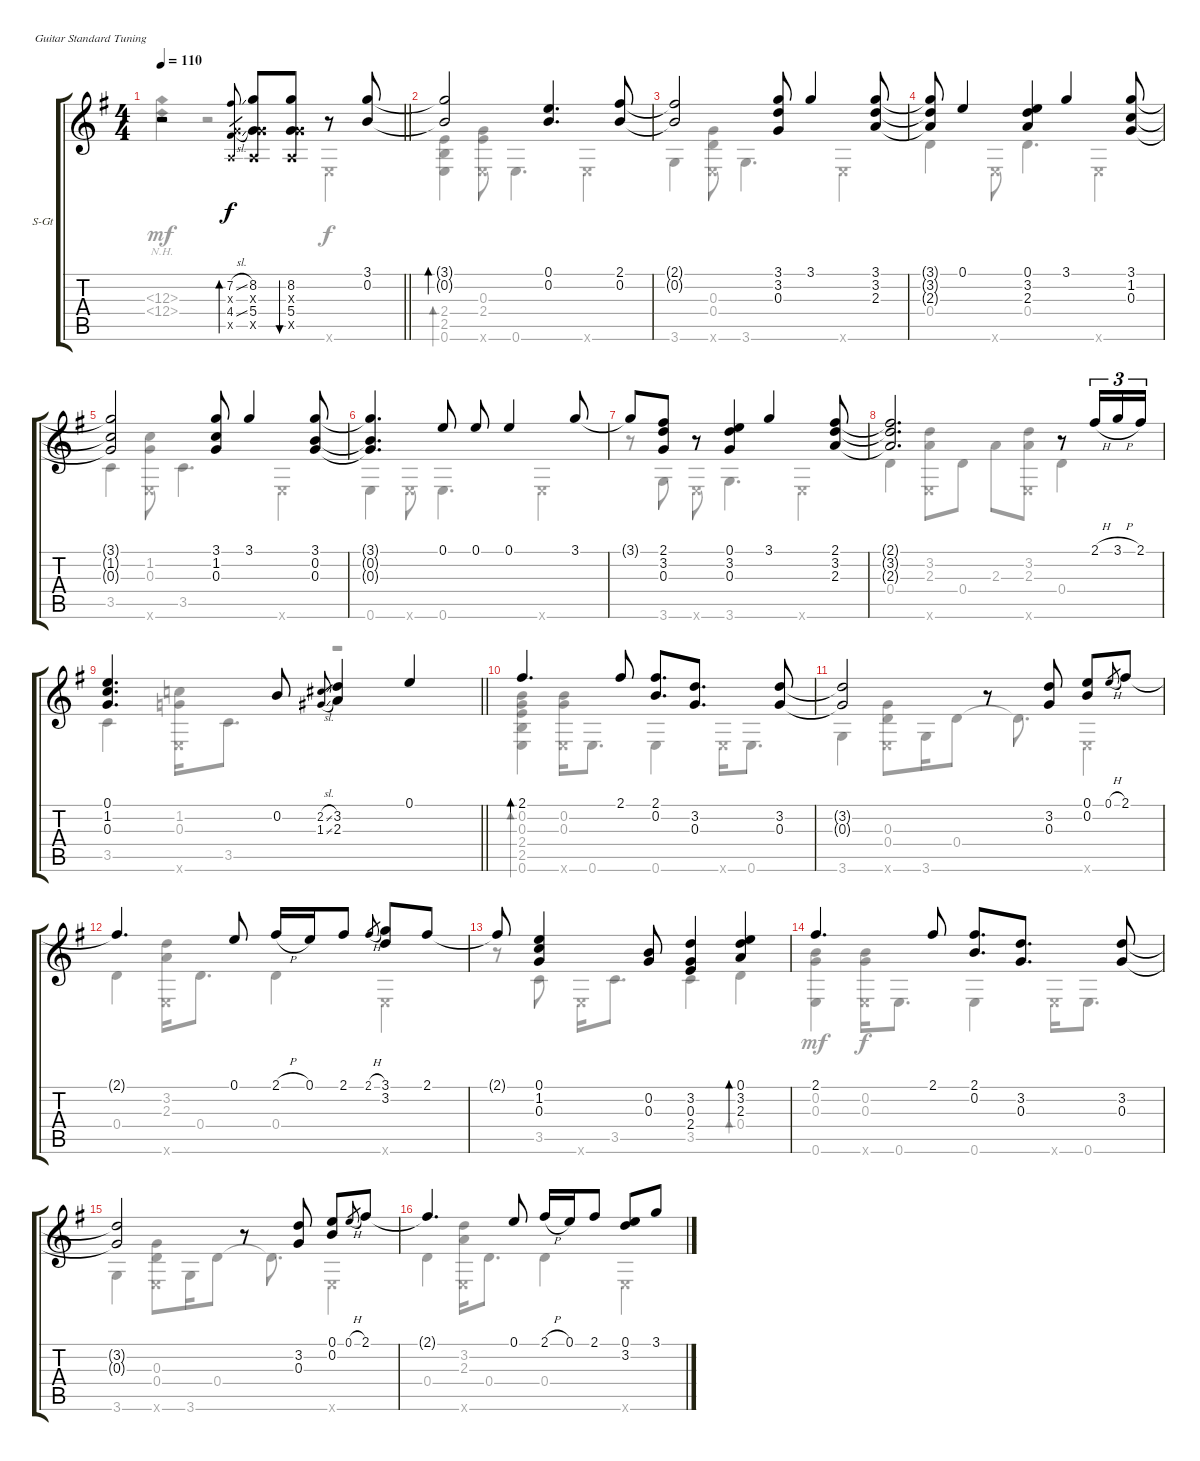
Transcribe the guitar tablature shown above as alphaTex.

\defaultSystemsLayout 4
\bracketExtendMode groupsimilarinstruments
\firstSystemTrackNameOrientation horizontal
\otherSystemsTrackNameOrientation horizontal
\track ("Steel Guitar" "S-Gt") {instrument acousticguitarsteel}
\staff {score tabs}
\tuning (E4 B3 G3 D3 A2 E2)
\voice
\ts (4 4)
\tempo 110
\clef g2
\scale
0.561429
\barLineRight lightlight
\ks g
r.2{dy mf} (7.2{sl} 4.4{sl} 0.3{x} 0.5{x}).8{bd 30 gr dy f} (8.2 5.4 0.3{x} 0.5{x}).8 (5.4 8.2 0.3{x} 0.5{x}).8{bu 30} r.8 (3.1 0.2).8 |
\scale
0.438746 (0.2{t} 3.1{t}).2{bd 30} (0.1 0.2).4{d} (2.1 0.2).8 |
\scale
0.552857 (0.2{t} 2.1{t}).2 (3.1 3.2 0.3).8 3.1.4 (3.1 2.3 3.2).8 |
\scale
0.447293 (3.1{t} 3.2{t} 2.3{t}).8 0.1.4 (0.1 2.3 3.2).4 3.1.4 (3.1 1.2 0.3).8 |
\scale
0.531429 (0.3{t} 1.2{t} 3.1{t}).2 (1.2 3.1 0.3).8 3.1.4 (3.1 0.3 0.2).8 |
\scale
0.468661 (3.1{t} 0.3{t} 0.2{t}).4{d} 0.1.8 0.1.8 0.1.4 3.1.8 |
\scale
0.504389 3.1{t}.8 (2.1 3.2 0.3).8 r.8 (0.1 3.2 0.3).4 3.1.4 (2.1 3.2 2.3).8 |
\scale
0.49608 (2.1{t} 3.2{t} 2.3{t}).2{d} r.8 2.1{h}.16{tu (3 2)} 3.1{h}.16{tu (3 2)} 2.1.16{tu (3 2)} |
\scale
0.541353
\barLineRight lightlight
(0.1 1.2 0.3).4{d} 0.2.8 (2.2{sl} 1.3{sl}).8{gr} (3.2 2.3).4 0.1.4 |
\scale
0.458689 2.1.4{d bd 0} 2.1.8 (2.1 0.2).8{d} (3.2 0.3).8{d} (3.2 0.3).8 |
\scale
0.534286 (3.2{t} 0.3{t}).2 r.8 (0.3 3.2).8 (0.1 0.2).8 0.1{h}.8{gr} 2.1.8 |
\scale
0.465812 2.1{t}.4{d} 0.1.8 2.1{h}.16 0.1.16 2.1.8 2.1{h}.8{gr} (3.1 3.2).8 2.1.8 |
\scale
0.521429 2.1{t}.8 (0.1 1.2 0.3).4 (0.2 0.3).8 (3.2 0.3 2.4).4 (0.1 3.2 2.3).4{bd 30} |
\scale
0.478632 2.1.4{d} 2.1.8 (2.1 0.2).8{d} (3.2 0.3).8{d} (3.2 0.3).8 |
\scale
0.531429 (3.2{t} 0.3{t}).2 r.8 (0.3 3.2).8 (0.1 0.2).8 0.1{h}.8{gr} 2.1.8 |
\scale
0.468661 2.1{t}.4{d} 0.1.8 2.1{h}.16 0.1.16 2.1.8 (0.1 3.2).8 3.1.8
\voice
\clef g2
\ottava regular
\simile none
\scale
0.561429
\barLineRight lightlight
\ks g
(12.4{nh} 12.3{nh}).4{dy mf} r.2 0.6{x}.4{dy f} |
\scale
0.438746 (0.6 2.5 2.4).4{bd 30} (0.6{x} 0.3 2.4).8 0.6.4{d} 0.6{x}.4 |
\scale
0.552857 3.6.4 (0.6{x} 0.4 0.3).8 3.6.4{d} 0.6{x}.4 |
\scale
0.447293 0.4.4 0.6{x}.8 0.4.4{d} 0.6{x}.4 |
\scale
0.531429 3.5.4 (0.6{x} 0.3 1.2).8 3.5.4{d} 0.6{x}.4 |
\scale
0.468661 0.6.4 0.6{x}.8 0.6.4{d} 0.6{x}.4 |
\scale
0.504389 r.8 3.6.8 0.6{x}.8 3.6.4{d} 0.6{x}.4 |
\scale
0.49608 0.4.4 (0.6{x} 3.2 2.3).8 0.4.8 2.3.8 (0.6{x} 3.2 2.3).8 0.4.4 |
\scale
0.541353
\barLineRight lightlight
3.5.4 (1.2 0.3 0.6{x}).16 3.5.8{d} r.2 |
\scale
0.458689 (0.2 0.3 2.4 2.5 0.6).4{bd 30} (0.6{x} 0.2 0.3).16 0.6.8{d} 0.6.4 0.6{x}.16 0.6.8{d} |
\scale
0.534286 3.6.4 (0.6{x} 0.3 0.4).8 3.6.16 0.4.8 0.4{t}.8{d} 0.6{x}.4 |
\scale
0.465812 0.4.4 (0.6{x} 2.3 3.2).16 0.4.8{d} 0.4.4 0.6{x}.4 |
\scale
0.521429 r.8 3.5.8 0.6{x}.16 3.5.8{d} 3.5.4 0.4.4{bd 0} |
\scale
0.478632 (0.2 0.3 0.6).4{dy mf} (0.6{x} 0.2 0.3).16{dy f} 0.6.8{d} 0.6.4 0.6{x}.16 0.6.8{d} |
\scale
0.531429 3.6.4 (0.6{x} 0.3 0.4).8 3.6.16 0.4.8 0.4{t}.8{d} 0.6{x}.4 |
\scale
0.468661 0.4.4 (0.6{x} 2.3 3.2).16 0.4.8{d} 0.4.4 0.6{x}.4
